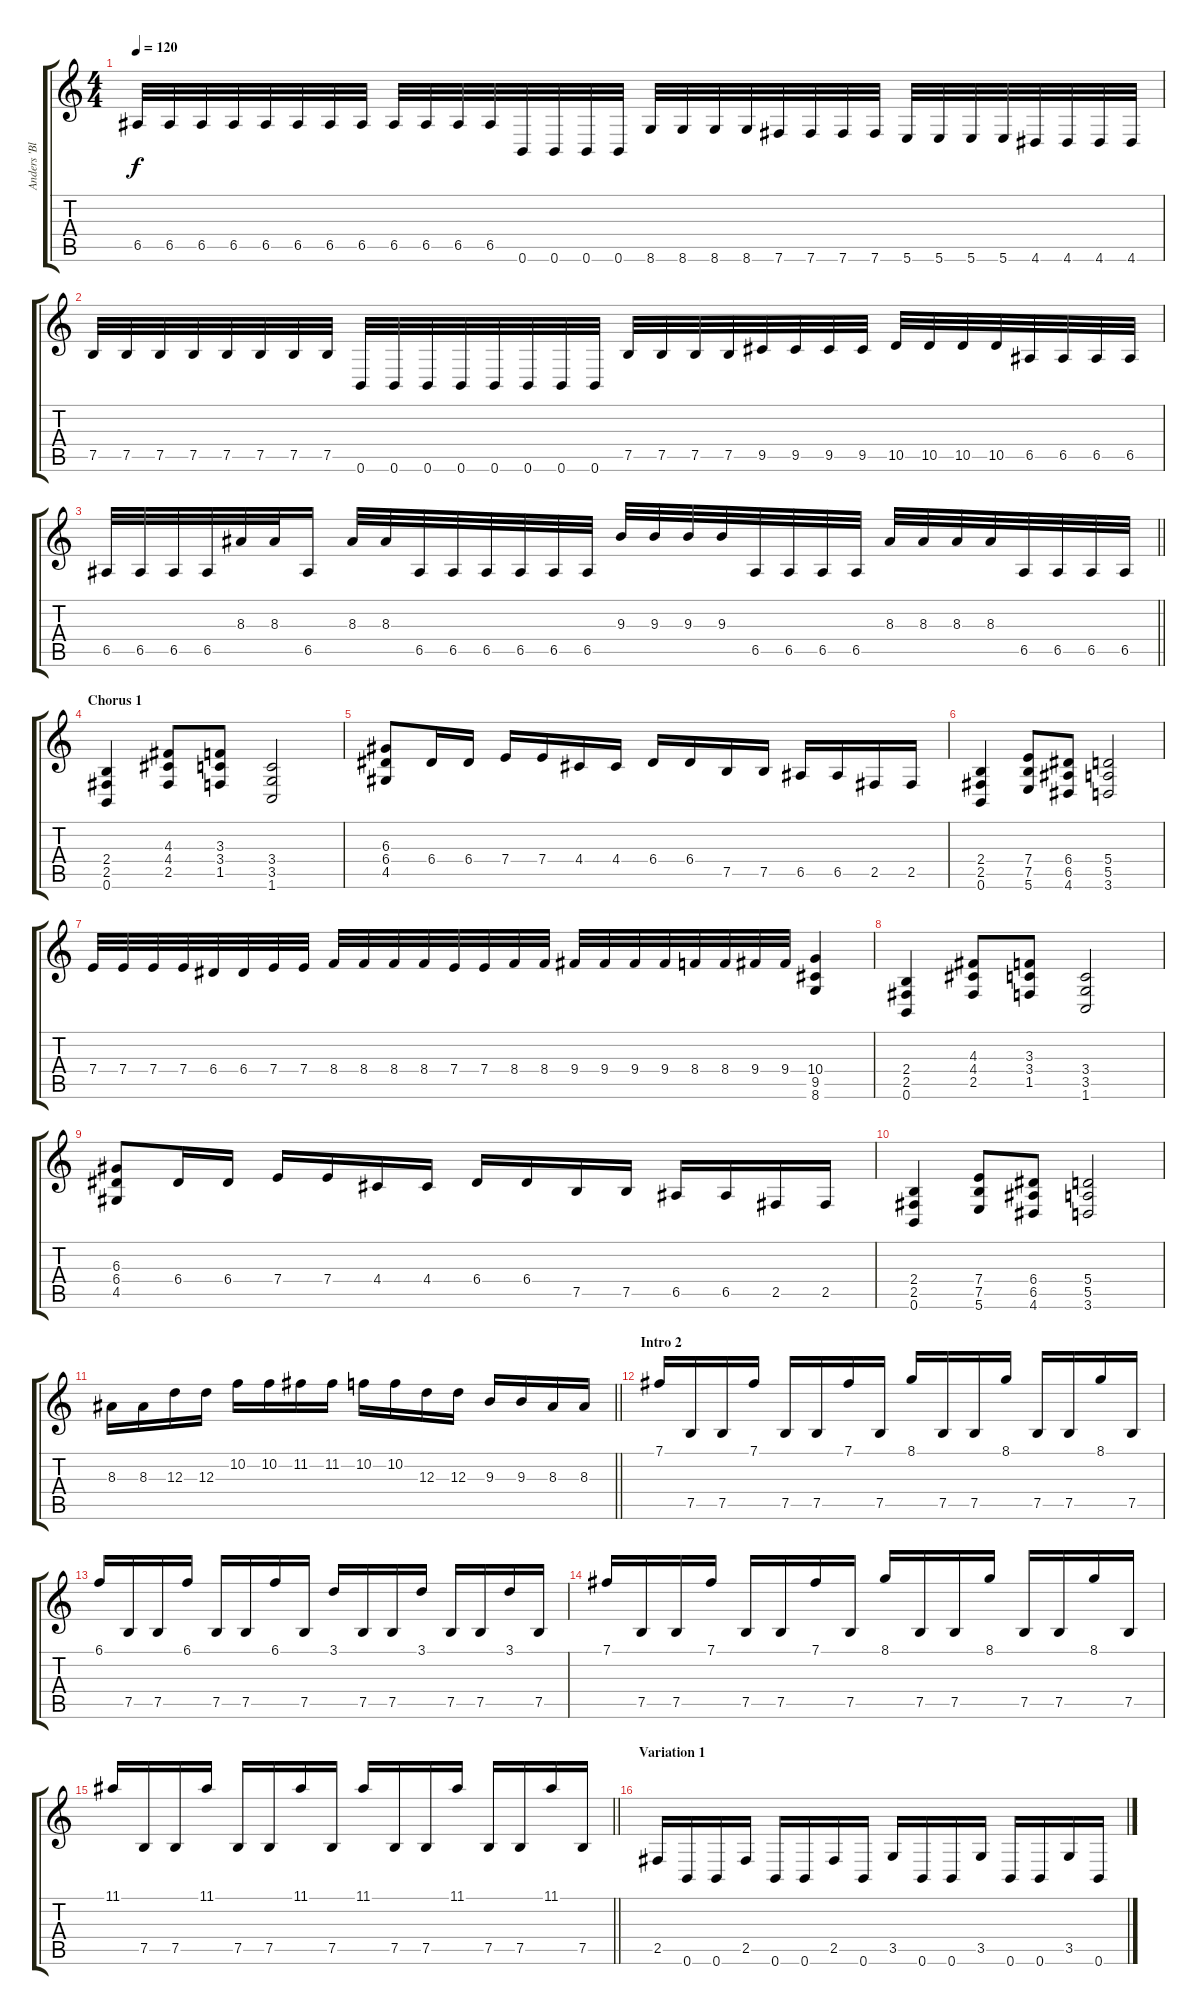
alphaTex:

\track ("Anders 'Blakkheim' Nyström" "Anders 'Bl") {instrument distortionguitar}
\staff {score tabs}
\tuning (B3 G3 D3 A2 E2 B1) {hide}
\ts (4 4)
\tempo 120
\clef g2
\ks c
6.5.32{dy f} 6.5.32 6.5.32 6.5.32 6.5.32 6.5.32 6.5.32 6.5.32 6.5.32 6.5.32 6.5.32 6.5.32 0.6.32 0.6.32 0.6.32 0.6.32 8.6.32 8.6.32 8.6.32 8.6.32 7.6.32 7.6.32 7.6.32 7.6.32 5.6.32 5.6.32 5.6.32 5.6.32 4.6.32 4.6.32 4.6.32 4.6.32 |
7.5.32 7.5.32 7.5.32 7.5.32 7.5.32 7.5.32 7.5.32 7.5.32 0.6.32 0.6.32 0.6.32 0.6.32 0.6.32 0.6.32 0.6.32 0.6.32 7.5.32 7.5.32 7.5.32 7.5.32 9.5.32 9.5.32 9.5.32 9.5.32 10.5.32 10.5.32 10.5.32 10.5.32 6.5.32 6.5.32 6.5.32 6.5.32 |
\barLineRight lightlight
6.5.32 6.5.32 6.5.32 6.5.32 8.3.32 8.3.32 6.5.16 8.3.32 8.3.32 6.5.32 6.5.32 6.5.32 6.5.32 6.5.32 6.5.32 9.3.32 9.3.32 9.3.32 9.3.32 6.5.32 6.5.32 6.5.32 6.5.32 8.3.32 8.3.32 8.3.32 8.3.32 6.5.32 6.5.32 6.5.32 6.5.32 |
\section ("" "Chorus 1")
(2.4 2.5 0.6).4 (4.3 4.4 2.5).8 (3.3 3.4 1.5).8 (3.4 3.5 1.6).2 |
(6.3 6.4 4.5).8 6.4.16 6.4.16 7.4.16 7.4.16 4.4.16 4.4.16 6.4.16 6.4.16 7.5.16 7.5.16 6.5.16 6.5.16 2.5.16 2.5.16 |
(2.4 2.5 0.6).4 (7.4 7.5 5.6).8 (6.4 6.5 4.6).8 (5.4 5.5 3.6).2 |
7.4.32 7.4.32 7.4.32 7.4.32 6.4.32 6.4.32 7.4.32 7.4.32 8.4.32 8.4.32 8.4.32 8.4.32 7.4.32 7.4.32 8.4.32 8.4.32 9.4.32 9.4.32 9.4.32 9.4.32 8.4.32 8.4.32 9.4.32 9.4.32 (10.4 9.5 8.6).4 |
(2.4 2.5 0.6).4 (4.3 4.4 2.5).8 (3.3 3.4 1.5).8 (3.4 3.5 1.6).2 |
(6.3 6.4 4.5).8 6.4.16 6.4.16 7.4.16 7.4.16 4.4.16 4.4.16 6.4.16 6.4.16 7.5.16 7.5.16 6.5.16 6.5.16 2.5.16 2.5.16 |
(2.4 2.5 0.6).4 (7.4 7.5 5.6).8 (6.4 6.5 4.6).8 (5.4 5.5 3.6).2 |
\barLineRight lightlight
8.3.16 8.3.16 12.3.16 12.3.16 10.2.16 10.2.16 11.2.16 11.2.16 10.2.16 10.2.16 12.3.16 12.3.16 9.3.16 9.3.16 8.3.16 8.3.16 |
\section ("" "Intro 2")
7.1.16 7.5.16 7.5.16 7.1.16 7.5.16 7.5.16 7.1.16 7.5.16 8.1.16 7.5.16 7.5.16 8.1.16 7.5.16 7.5.16 8.1.16 7.5.16 |
6.1.16{volume 10} 7.5.16 7.5.16 6.1.16 7.5.16 7.5.16 6.1.16 7.5.16 3.1.16 7.5.16 7.5.16 3.1.16 7.5.16 7.5.16 3.1.16 7.5.16 |
7.1.16 7.5.16 7.5.16 7.1.16 7.5.16 7.5.16 7.1.16 7.5.16 8.1.16 7.5.16 7.5.16 8.1.16 7.5.16 7.5.16 8.1.16 7.5.16 |
\barLineRight lightlight
11.1.16{volume 11} 7.5.16 7.5.16 11.1.16 7.5.16 7.5.16 11.1.16 7.5.16 11.1.16 7.5.16 7.5.16 11.1.16 7.5.16 7.5.16 11.1.16 7.5.16 |
\section ("" "Variation 1")
2.5.16 0.6.16 0.6.16 2.5.16 0.6.16 0.6.16 2.5.16 0.6.16 3.5.16 0.6.16 0.6.16 3.5.16 0.6.16 0.6.16 3.5.16 0.6.16
